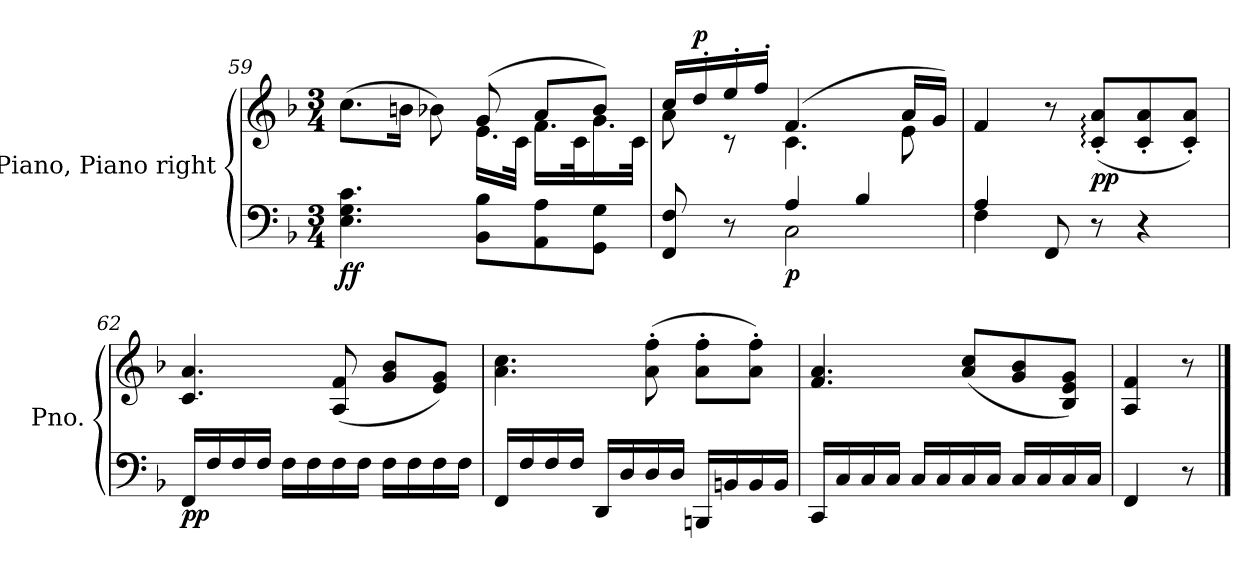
**kern	**kern	**dynam
*part1	*part1	*part1
*staff2	*staff1	*staff1/2
*I"Piano, Piano right	*	*
*I'Pno.	*	*
*clefF4	*clefG2	*
*k[b-]	*k[b-]	*
*M3/4	*M3/4	*
=59	=59	=59
*	*^	*
!	!	!	!LO:DY:b=2
!	!	!	!LO:DY:n=1:b
4.E\ 4.G\ 4.c\	(>8.cc\L	4.ryy	f f
.	16bn\Jk	.	.
.	8b-X\)	.	.
8BB-\ 8B-\L	(>8g/	16.e\LL	.
.	.	32c\JJk	.
8AA\ 8A\	8a/L	16.f\LL	.
.	.	32c\K	.
8GG\ 8G\J	8b-/J)	16.g\	.
.	.	32c\JJk	.
=60	=60	=60	=60
*^	*	*	*
8FF/ 8F/	4ryy	16cc/LL	8a\	.
!	!	!	!	!LO:DY:a
.	.	16dd'/	.	p
8r	.	16ee'/	8r	.
.	.	16ff'/JJ	.	.
!	!	!	!	!LO:DY:b=2
4A/	2C\	(>4.f/	4.c\	p
4B-/	.	.	.	.
.	.	16a/LL	8e\	.
.	.	16g/JJ)	.	.
*	*	*v	*v	*
=61	=61	=61	=61
4A/	4F\	4f/	.
8FF/	2ryy	8r	.
!	!	!	!LO:DY:b
8r	.	(<8c/:' 8a/:'L	pp
4r	.	8c/' 8a/'	.
.	.	8c/' 8a/'J)	.
*v	*v	*	*
=62	=62	=62
!	!	!LO:DY:b=2
16FF/LL	4.c/ 4.a/	pp
16F/	.	.
16F/	.	.
16F/JJ	.	.
16F\LL	.	.
16F\	.	.
16F\	(<8A/ 8f/	.
16F\JJ	.	.
16F\LL	8g/ 8b-/L	.
16F\	.	.
16F\	8e/ 8g/J)	.
16F\JJ	.	.
=63	=63	=63
16FF/LL	4.a\ 4.cc\	.
16F/	.	.
16F/	.	.
16F/JJ	.	.
16DD/LL	.	.
16D/	.	.
16D/	(>8a\' 8ff\'	.
16D/JJ	.	.
16BBBn/LL	8a\' 8ff\'L	.
16BBn/	.	.
16BB/	8a\' 8ff\'J)	.
16BB/JJ	.	.
=64	=64	=64
16CC/LL	4.f/ 4.a/	.
16C/	.	.
16C/	.	.
16C/JJ	.	.
16C/LL	.	.
16C/	.	.
16C/	(<8a/ 8cc/L	.
16C/JJ	.	.
16C/LL	8g/ 8b-/	.
16C/	.	.
16C/	8B-/ 8e/ 8g/J)	.
16C/JJ	.	.
=65	=65	=65
4FF/	4A/ 4f/	.
8r	8r	.
==	==	==
*-	*-	*-
